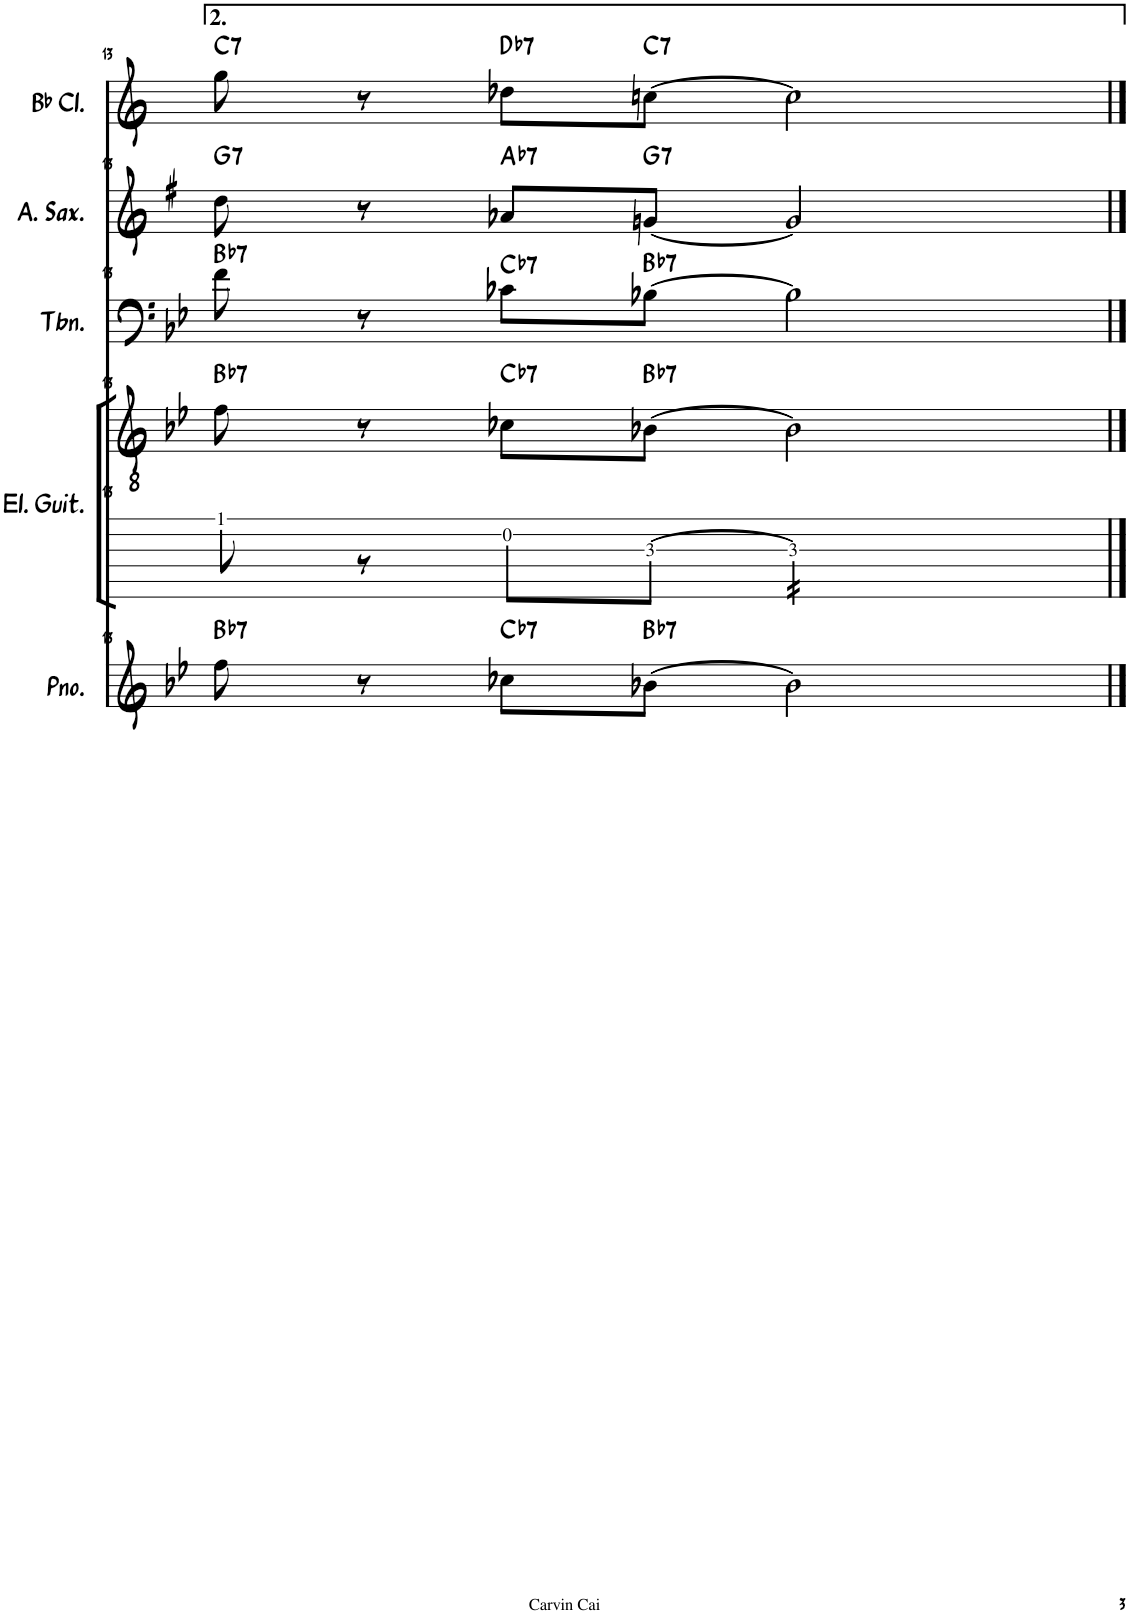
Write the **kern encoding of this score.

**kern	**harte	**kern	**kern	**harte	**kern	**harte	**kern	**harte	**kern	**harte
*part5	*part5	*part4	*part4	*part4	*part3	*part3	*part2	*part2	*part1	*part1
*staff6	*	*staff5	*staff4	*	*staff3	*	*staff2	*	*staff1	*
*I"钢琴	*	*I"电子吉他	*	*	*I"长号	*	*I"中音萨克斯	*	*I"降B调单簧管	*
!!LO:PB:g=z
*clefG2	*	*	*clefGv2	*	*clefF4	*	*clefG2	*	*clefG2	*
*	*	*	*	*	*	*	*Trd5c9	*	*Trd1c2	*
*k[b-e-]	*	*k[b-e-]	*k[b-e-]	*	*k[b-e-]	*	*k[f#]	*	*k[]	*
*M4/4	*	*M4/4	*M4/4	*	*M4/4	*	*M4/4	*	*M4/4	*
=13	=13	=13	=13	=13	=13	=13	=13	=13	=13	=13
!	!LO:H:kt=7	!	!	!LO:H:kt=7	!	!LO:H:kt=7	!	!LO:H:kt=7	!	!LO:H:kt=7
8ff\	Bb:7	8f\	8f\	Bb:7	8f\	Bb:7	8dd\	G:7	8gg\	C:7
8r	.	8r	8r	.	8r	.	8r	.	8r	.
!	!LO:H:kt=7	!	!	!LO:H:kt=7	!	!LO:H:kt=7	!	!LO:H:kt=7	!	!LO:H:kt=7
8cc-X\L	Cb:7	8c-X\L	8c-X\L	Cb:7	8c-X\L	Cb:7	8a-X/L	Ab:7	8dd-X\L	Db:7
!	!LO:H:kt=7	!	!	!LO:H:kt=7	!	!LO:H:kt=7	!	!LO:H:kt=7	!	!LO:H:kt=7
[8b-X\J	Bb:7	[8B-X\J	[8B-X\J	Bb:7	[8B-X\J	Bb:7	[8gn/J	G:7	[8ccn\J	C:7
2b-\]	.	2B-\]	2B-\]	.	2B-\]	.	2g/]	.	2cc\]	.
==	==	==	==	==	==	==	==	==	==	==
*-	*-	*-	*-	*-	*-	*-	*-	*-	*-	*-
